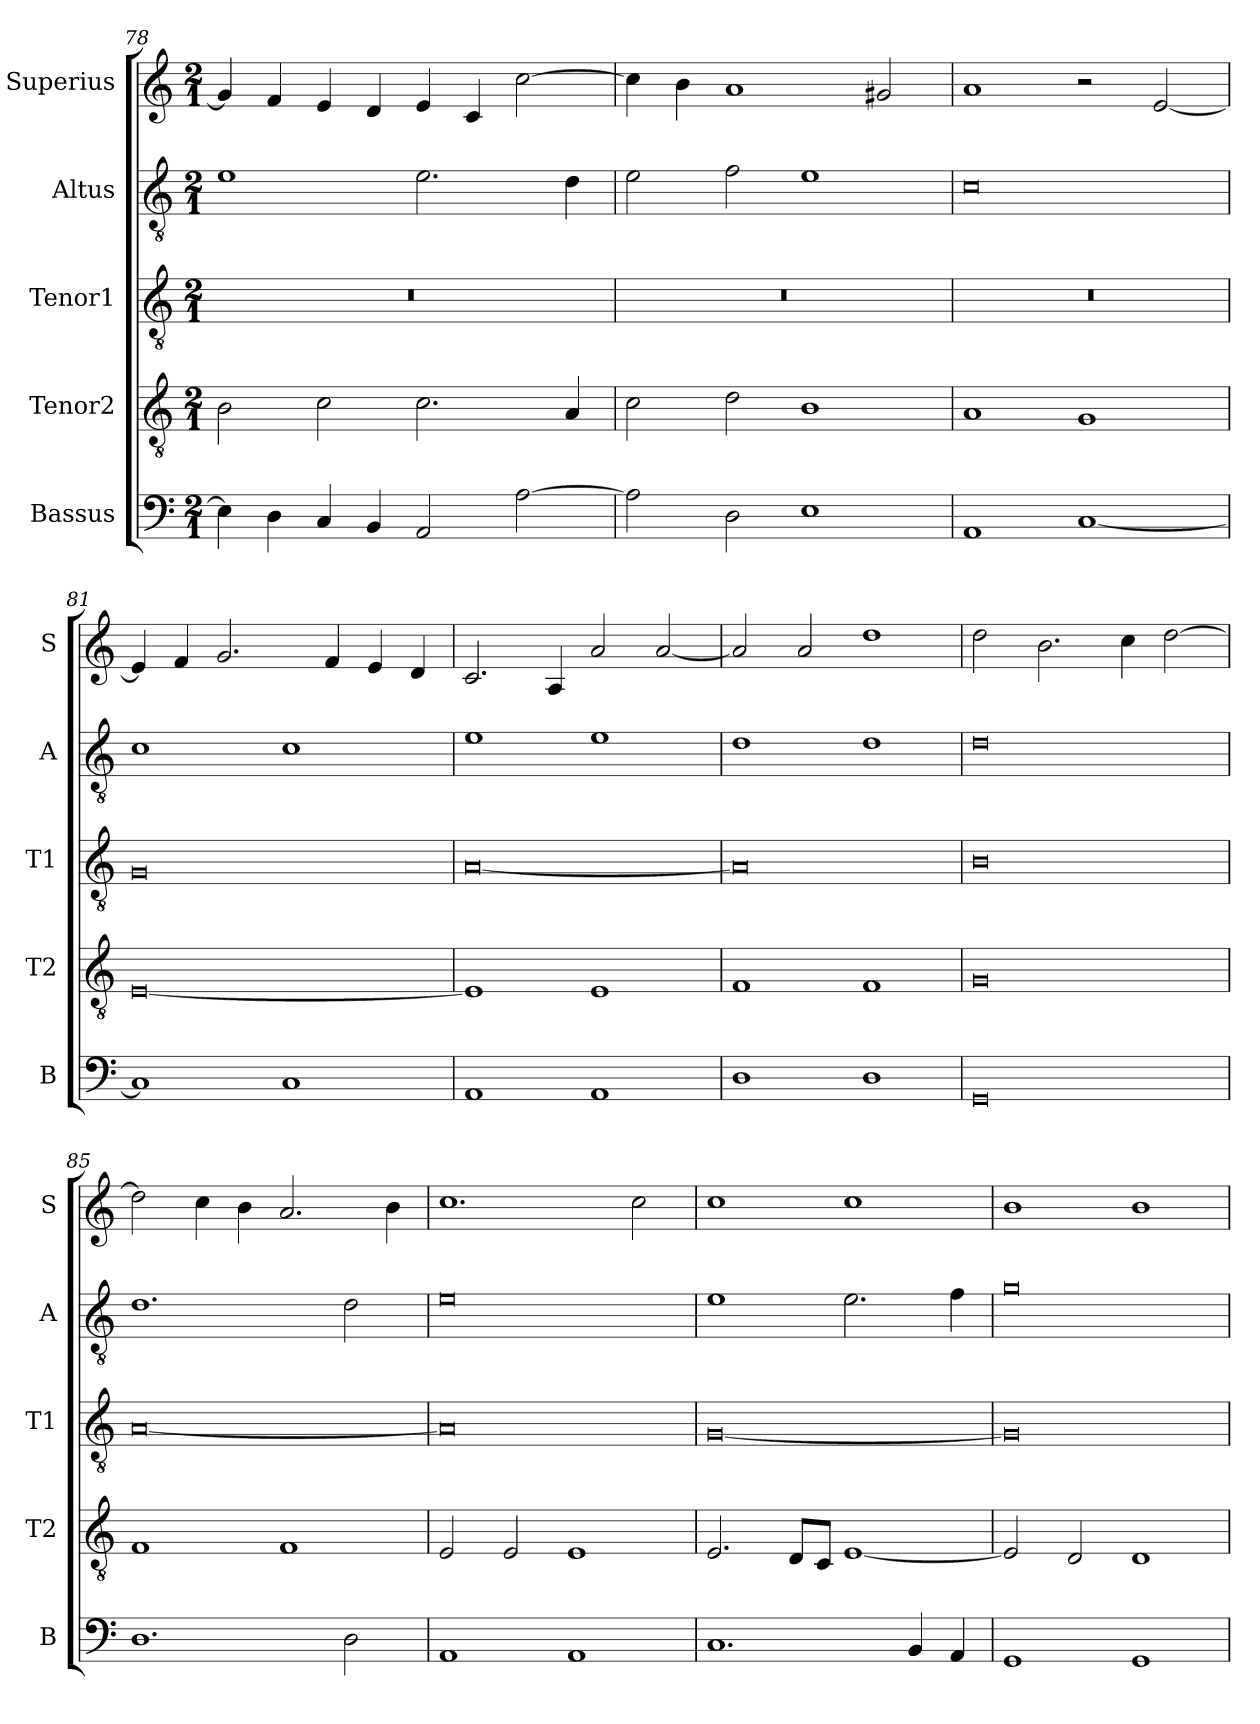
**kern	**kern	**kern	**kern	**kern
*part5	*part4	*part3	*part2	*part1
*staff5	*staff4	*staff3	*staff2	*staff1
*I"Bassus	*I"Tenor2	*I"Tenor1	*I"Altus	*I"Superius
*I'B	*I'T2	*I'T1	*I'A	*I'S
*clefF4	*clefGv2	*clefGv2	*clefGv2	*clefG2
*k[]	*k[]	*k[]	*k[]	*k[]
*M2/1	*M2/1	*M2/1	*M2/1	*M2/1
=78	=78	=78	=78	=78
4E\]	2B\	0r	1e	4g/]
4D\	.	.	.	4f/
4C/	2c\	.	.	4e/
4BB/	.	.	.	4d/
2AA/	2.c\	.	2.e\	4e/
.	.	.	.	4c/
[2A\	.	.	.	[2cc\
.	4A/	.	4d\	.
=79	=79	=79	=79	=79
2A\]	2c\	0r	2e\	4cc\]
.	.	.	.	4b\
2D\	2d\	.	2f\	1a
1E	1B	.	1e	.
.	.	.	.	2g#X/
=80	=80	=80	=80	=80
1AA	1A	0r	0c	1a
[1C	1G	.	.	2r
.	.	.	.	[2e/
=81	=81	=81	=81	=81
1C]	[0E	0G	1c	4e/]
.	.	.	.	4f/
.	.	.	.	2.g/
1C	.	.	1c	.
.	.	.	.	4f/
.	.	.	.	4e/
.	.	.	.	4d/
=82	=82	=82	=82	=82
1AA	1E]	[0A	1e	2.c/
.	.	.	.	4A/
1AA	1E	.	1e	2a/
.	.	.	.	[2a/
=83	=83	=83	=83	=83
1D	1F	0A]	1d	2a/]
.	.	.	.	2a/
1D	1F	.	1d	1dd
=84	=84	=84	=84	=84
0GG	0G	0B	0d	2dd\
.	.	.	.	2.b\
.	.	.	.	4cc\
.	.	.	.	[2dd\
=85	=85	=85	=85	=85
1.D	1F	[0A	1.d	2dd\]
.	.	.	.	4cc\
.	.	.	.	4b\
.	1F	.	.	2.a/
2D\	.	.	2d\	.
.	.	.	.	4b\
=86	=86	=86	=86	=86
1AA	2E/	0A]	0e	1.cc
.	2E/	.	.	.
1AA	1E	.	.	.
.	.	.	.	2cc\
=87	=87	=87	=87	=87
1.C	2.E/	[0G	1e	1cc
.	8D/L	.	.	.
.	8C/J	.	.	.
.	[1E	.	2.e\	1cc
4BB/	.	.	.	.
4AA/	.	.	4f\	.
=88	=88	=88	=88	=88
1GG	2E/]	0G]	0g	1b
.	2D/	.	.	.
1GG	1D	.	.	1b
=	=	=	=	=
*-	*-	*-	*-	*-
